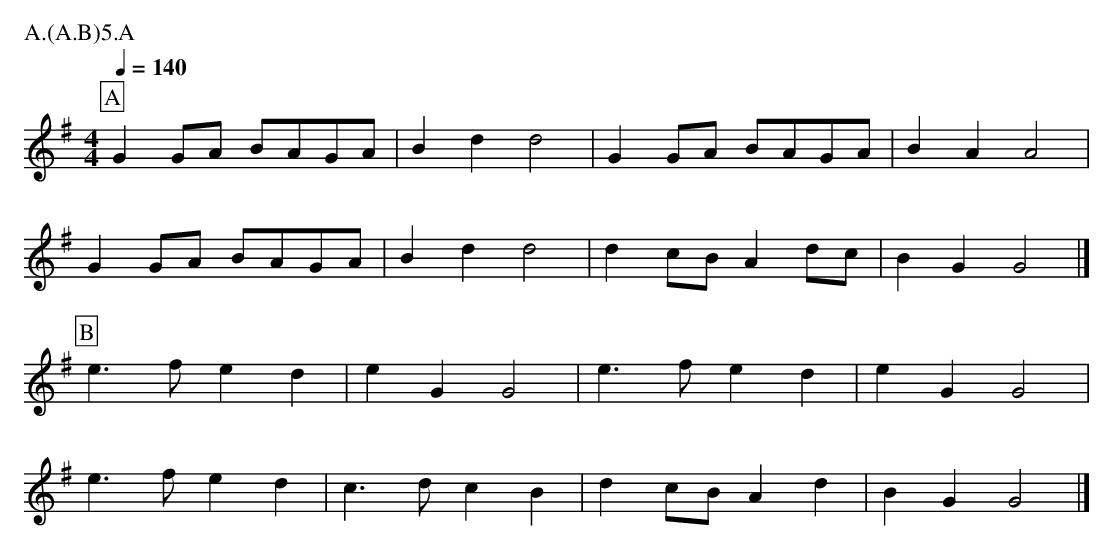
X:1
T:Buffoon Adderbury
M:4/4
L:1/8
Q:1/4=140
P:A.(A.B)5.A
K:Gmaj
P:A
G2 GA BAGA|B2d2 d4 |G2 GA BAGA|B2A2 A4|
G2 GA BAGA|B2d2 d4 |d2cB A2dc|B2G2 G4|]
P:B
e3f e2d2|e2G2 G4 |e3f e2d2|e2G2 G4|
e3f e2d2|c3d c2B2|d2cB A2d2|B2G2 G4|]
W:
